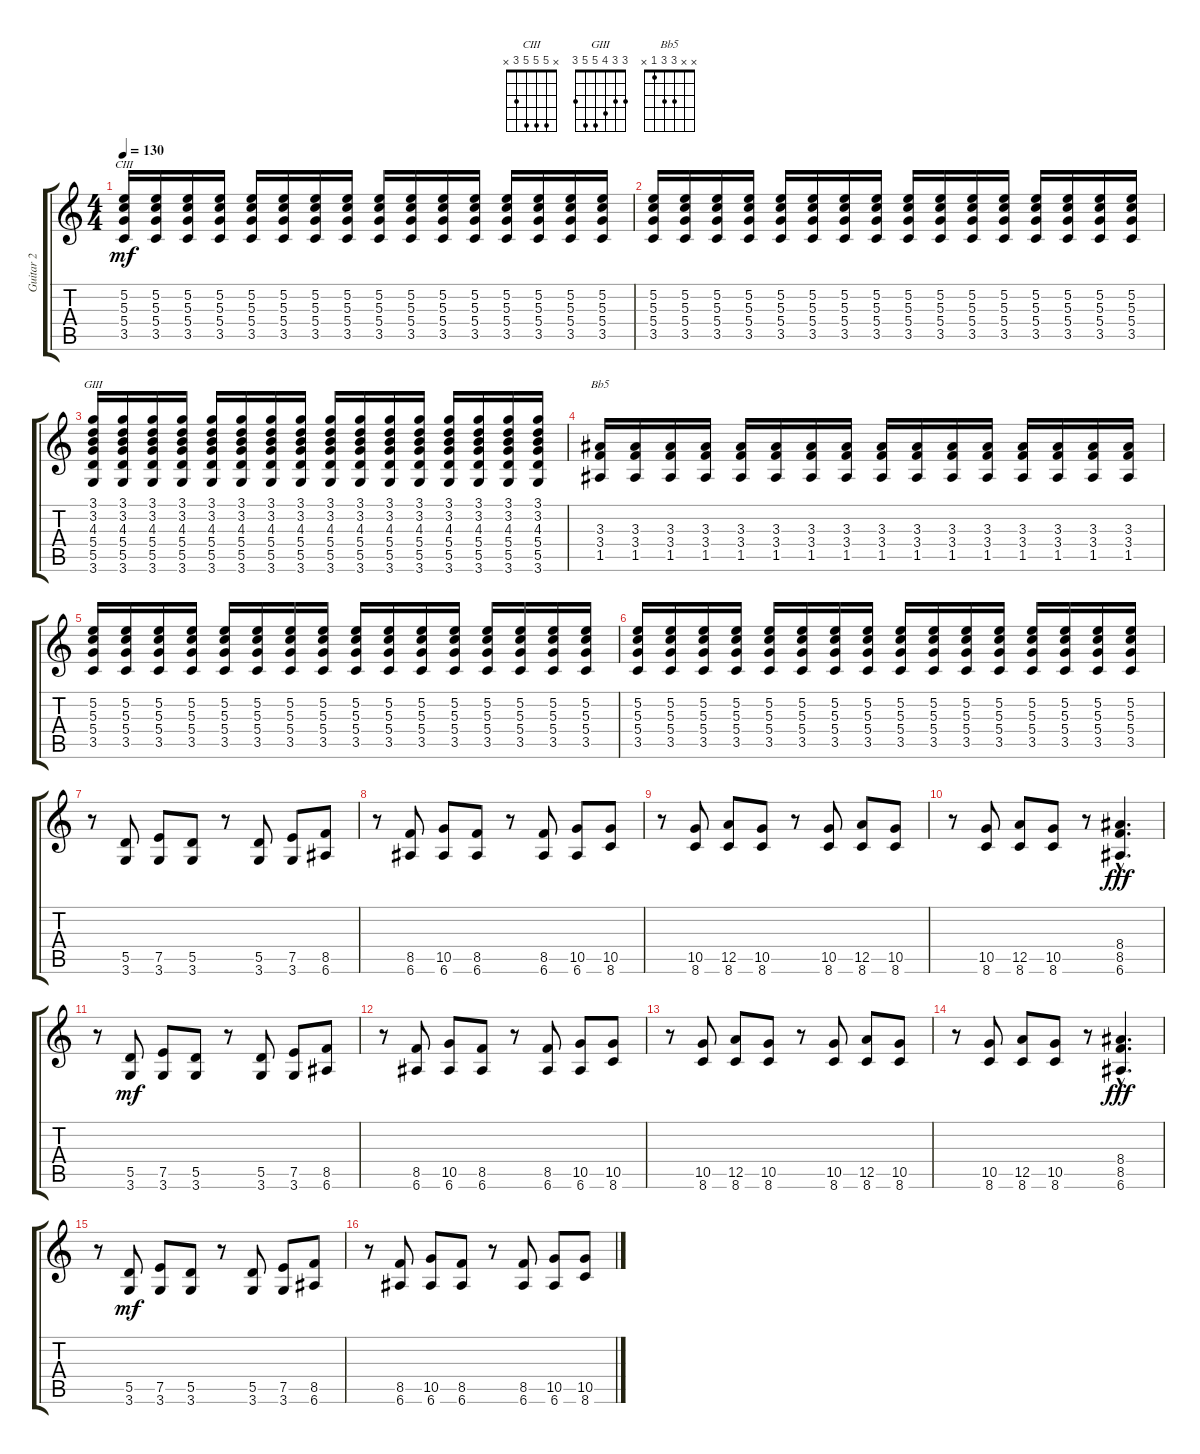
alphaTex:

\track ("Guitar 2" "Guitar 2") {instrument electricguitarjazz}
\staff {score tabs}
\tuning (E4 B3 G3 D3 A2 E2) {hide}
\chord ("CIII" x 5 5 5 3 x)
\chord ("GIII" 3 3 4 5 5 3)
\chord ("Bb5" x x 3 3 1 x)
\ts (4 4)
\tempo 130
\clef g2
\ks c
(5.2 5.3 5.4 3.5).16{ch "CIII" dy mf} (5.2 5.3 5.4 3.5).16 (5.2 5.3 5.4 3.5).16 (5.2 5.3 5.4 3.5).16 (5.2 5.3 5.4 3.5).16 (5.2 5.3 5.4 3.5).16 (5.2 5.3 5.4 3.5).16 (5.2 5.3 5.4 3.5).16 (5.2 5.3 5.4 3.5).16 (5.2 5.3 5.4 3.5).16 (5.2 5.3 5.4 3.5).16 (5.2 5.3 5.4 3.5).16 (5.2 5.3 5.4 3.5).16 (5.2 5.3 5.4 3.5).16 (5.2 5.3 5.4 3.5).16 (5.2 5.3 5.4 3.5).16 |
(5.2 5.3 5.4 3.5).16 (5.2 5.3 5.4 3.5).16 (5.2 5.3 5.4 3.5).16 (5.2 5.3 5.4 3.5).16 (5.2 5.3 5.4 3.5).16 (5.2 5.3 5.4 3.5).16 (5.2 5.3 5.4 3.5).16 (5.2 5.3 5.4 3.5).16 (5.2 5.3 5.4 3.5).16 (5.2 5.3 5.4 3.5).16 (5.2 5.3 5.4 3.5).16 (5.2 5.3 5.4 3.5).16 (5.2 5.3 5.4 3.5).16 (5.2 5.3 5.4 3.5).16 (5.2 5.3 5.4 3.5).16 (5.2 5.3 5.4 3.5).16 |
(3.1 3.2 4.3 5.4 5.5 3.6).16{ch "GIII"} (3.1 3.2 4.3 5.4 5.5 3.6).16 (3.1 3.2 4.3 5.4 5.5 3.6).16 (3.1 3.2 4.3 5.4 5.5 3.6).16 (3.1 3.2 4.3 5.4 5.5 3.6).16 (3.1 3.2 4.3 5.4 5.5 3.6).16 (3.1 3.2 4.3 5.4 5.5 3.6).16 (3.1 3.2 4.3 5.4 5.5 3.6).16 (3.1 3.2 4.3 5.4 5.5 3.6).16 (3.1 3.2 4.3 5.4 5.5 3.6).16 (3.1 3.2 4.3 5.4 5.5 3.6).16 (3.1 3.2 4.3 5.4 5.5 3.6).16 (3.1 3.2 4.3 5.4 5.5 3.6).16 (3.1 3.2 4.3 5.4 5.5 3.6).16 (3.1 3.2 4.3 5.4 5.5 3.6).16 (3.1 3.2 4.3 5.4 5.5 3.6).16 |
(3.3 3.4 1.5).16{ch "Bb5"} (3.3 3.4 1.5).16 (3.3 3.4 1.5).16 (3.3 3.4 1.5).16 (3.3 3.4 1.5).16 (3.3 3.4 1.5).16 (3.3 3.4 1.5).16 (3.3 3.4 1.5).16 (3.3 3.4 1.5).16 (3.3 3.4 1.5).16 (3.3 3.4 1.5).16 (3.3 3.4 1.5).16 (3.3 3.4 1.5).16 (3.3 3.4 1.5).16 (3.3 3.4 1.5).16 (3.3 3.4 1.5).16 |
(5.2 5.3 5.4 3.5).16 (5.2 5.3 5.4 3.5).16 (5.2 5.3 5.4 3.5).16 (5.2 5.3 5.4 3.5).16 (5.2 5.3 5.4 3.5).16 (5.2 5.3 5.4 3.5).16 (5.2 5.3 5.4 3.5).16 (5.2 5.3 5.4 3.5).16 (5.2 5.3 5.4 3.5).16 (5.2 5.3 5.4 3.5).16 (5.2 5.3 5.4 3.5).16 (5.2 5.3 5.4 3.5).16 (5.2 5.3 5.4 3.5).16 (5.2 5.3 5.4 3.5).16 (5.2 5.3 5.4 3.5).16 (5.2 5.3 5.4 3.5).16 |
(5.2 5.3 5.4 3.5).16 (5.2 5.3 5.4 3.5).16 (5.2 5.3 5.4 3.5).16 (5.2 5.3 5.4 3.5).16 (5.2 5.3 5.4 3.5).16 (5.2 5.3 5.4 3.5).16 (5.2 5.3 5.4 3.5).16 (5.2 5.3 5.4 3.5).16 (5.2 5.3 5.4 3.5).16 (5.2 5.3 5.4 3.5).16 (5.2 5.3 5.4 3.5).16 (5.2 5.3 5.4 3.5).16 (5.2 5.3 5.4 3.5).16 (5.2 5.3 5.4 3.5).16 (5.2 5.3 5.4 3.5).16 (5.2 5.3 5.4 3.5).16 |
r.8 (5.5 3.6).8 (7.5 3.6).8 (5.5 3.6).8 r.8 (5.5 3.6).8 (7.5 3.6).8 (8.5 6.6).8 |
r.8 (8.5 6.6).8 (10.5 6.6).8 (8.5 6.6).8 r.8 (8.5 6.6).8 (10.5 6.6).8 (10.5 8.6).8 |
r.8 (10.5 8.6).8 (12.5 8.6).8 (10.5 8.6).8 r.8 (10.5 8.6).8 (12.5 8.6).8 (10.5 8.6).8 |
r.8 (10.5 8.6).8 (12.5 8.6).8 (10.5 8.6).8 r.8 (8.4{hac} 8.5{hac} 6.6{hac}).4{d dy fff} |
r.8 (5.5 3.6).8{dy mf} (7.5 3.6).8 (5.5 3.6).8 r.8 (5.5 3.6).8 (7.5 3.6).8 (8.5 6.6).8 |
r.8 (8.5 6.6).8 (10.5 6.6).8 (8.5 6.6).8 r.8 (8.5 6.6).8 (10.5 6.6).8 (10.5 8.6).8 |
r.8 (10.5 8.6).8 (12.5 8.6).8 (10.5 8.6).8 r.8 (10.5 8.6).8 (12.5 8.6).8 (10.5 8.6).8 |
r.8 (10.5 8.6).8 (12.5 8.6).8 (10.5 8.6).8 r.8 (8.4{hac} 8.5{hac} 6.6{hac}).4{d dy fff} |
r.8 (5.5 3.6).8{dy mf} (7.5 3.6).8 (5.5 3.6).8 r.8 (5.5 3.6).8 (7.5 3.6).8 (8.5 6.6).8 |
r.8 (8.5 6.6).8 (10.5 6.6).8 (8.5 6.6).8 r.8 (8.5 6.6).8 (10.5 6.6).8 (10.5 8.6).8
